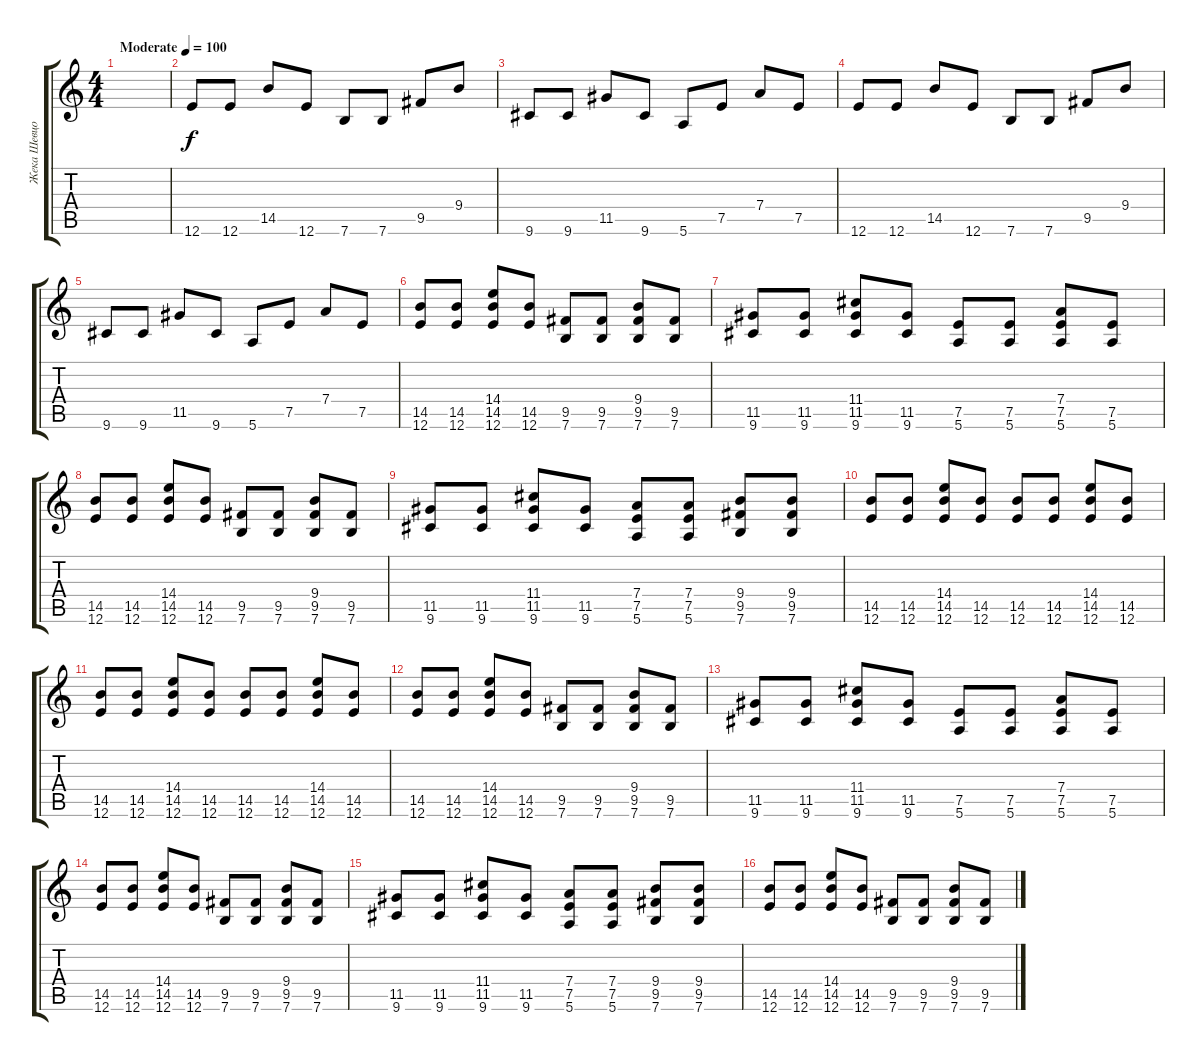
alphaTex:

\track ("Жека Шевцов" "Жека Шевцо") {instrument distortionguitar}
\staff {score tabs}
\tuning (E4 B3 G3 D3 A2 E2) {hide}
\ts (4 4)
\tempo (100 "Moderate")
\clef g2
\ks c
|
12.6.8 12.6.8 14.5.8 12.6.8 7.6.8 7.6.8 9.5.8 9.4.8 |
9.6.8 9.6.8 11.5.8 9.6.8 5.6.8 7.5.8 7.4.8 7.5.8 |
12.6.8 12.6.8 14.5.8 12.6.8 7.6.8 7.6.8 9.5.8 9.4.8 |
9.6.8 9.6.8 11.5.8 9.6.8 5.6.8 7.5.8 7.4.8 7.5.8 |
(14.5 12.6).8 (14.5 12.6).8 (14.4 14.5 12.6).8 (14.5 12.6).8 (9.5 7.6).8 (9.5 7.6).8 (9.4 9.5 7.6).8 (9.5 7.6).8 |
(11.5 9.6).8 (11.5 9.6).8 (11.4 11.5 9.6).8 (11.5 9.6).8 (7.5 5.6).8 (7.5 5.6).8 (7.4 7.5 5.6).8 (7.5 5.6).8 |
(14.5 12.6).8 (14.5 12.6).8 (14.4 14.5 12.6).8 (14.5 12.6).8 (9.5 7.6).8 (9.5 7.6).8 (9.4 9.5 7.6).8 (9.5 7.6).8 |
(11.5 9.6).8 (11.5 9.6).8 (11.4 11.5 9.6).8 (11.5 9.6).8 (7.4 7.5 5.6).8 (7.4 7.5 5.6).8 (9.4 9.5 7.6).8 (9.4 9.5 7.6).8 |
(14.5 12.6).8 (14.5 12.6).8 (14.4 14.5 12.6).8 (14.5 12.6).8 (14.5 12.6).8 (14.5 12.6).8 (14.4 14.5 12.6).8 (14.5 12.6).8 |
(14.5 12.6).8 (14.5 12.6).8 (14.4 14.5 12.6).8 (14.5 12.6).8 (14.5 12.6).8 (14.5 12.6).8 (14.4 14.5 12.6).8 (14.5 12.6).8 |
(14.5 12.6).8 (14.5 12.6).8 (14.4 14.5 12.6).8 (14.5 12.6).8 (9.5 7.6).8 (9.5 7.6).8 (9.4 9.5 7.6).8 (9.5 7.6).8 |
(11.5 9.6).8 (11.5 9.6).8 (11.4 11.5 9.6).8 (11.5 9.6).8 (7.5 5.6).8 (7.5 5.6).8 (7.4 7.5 5.6).8 (7.5 5.6).8 |
(14.5 12.6).8 (14.5 12.6).8 (14.4 14.5 12.6).8 (14.5 12.6).8 (9.5 7.6).8 (9.5 7.6).8 (9.4 9.5 7.6).8 (9.5 7.6).8 |
(11.5 9.6).8 (11.5 9.6).8 (11.4 11.5 9.6).8 (11.5 9.6).8 (7.4 7.5 5.6).8 (7.4 7.5 5.6).8 (9.4 9.5 7.6).8 (9.4 9.5 7.6).8 |
(14.5 12.6).8 (14.5 12.6).8 (14.4 14.5 12.6).8 (14.5 12.6).8 (9.5 7.6).8 (9.5 7.6).8 (9.4 9.5 7.6).8 (9.5 7.6).8
